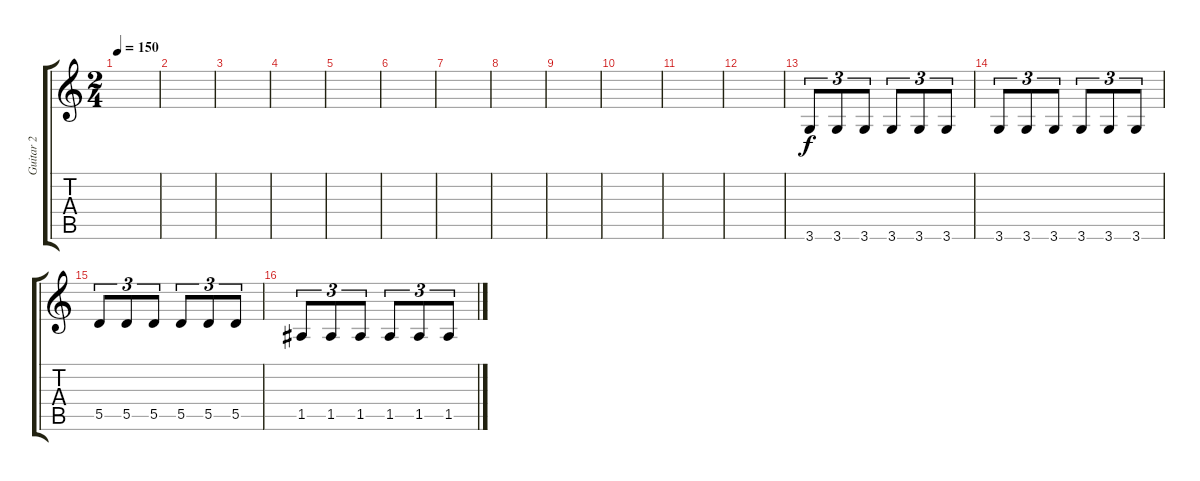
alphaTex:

\track ("Guitar 2" "Guitar 2") {instrument distortionguitar}
\staff {score tabs}
\tuning (E4 B3 G3 D3 A2 E2) {hide}
\ts (2 4)
\tempo 150
\clef g2
\ks c
|
|
|
|
|
|
|
|
|
|
|
|
3.6.8{tu (3 2)} 3.6.8{tu (3 2)} 3.6.8{tu (3 2)} 3.6.8{tu (3 2)} 3.6.8{tu (3 2)} 3.6.8{tu (3 2)} |
3.6.8{tu (3 2)} 3.6.8{tu (3 2)} 3.6.8{tu (3 2)} 3.6.8{tu (3 2)} 3.6.8{tu (3 2)} 3.6.8{tu (3 2)} |
5.5.8{tu (3 2)} 5.5.8{tu (3 2)} 5.5.8{tu (3 2)} 5.5.8{tu (3 2)} 5.5.8{tu (3 2)} 5.5.8{tu (3 2)} |
1.5.8{tu (3 2)} 1.5.8{tu (3 2)} 1.5.8{tu (3 2)} 1.5.8{tu (3 2)} 1.5.8{tu (3 2)} 1.5.8{tu (3 2)}
